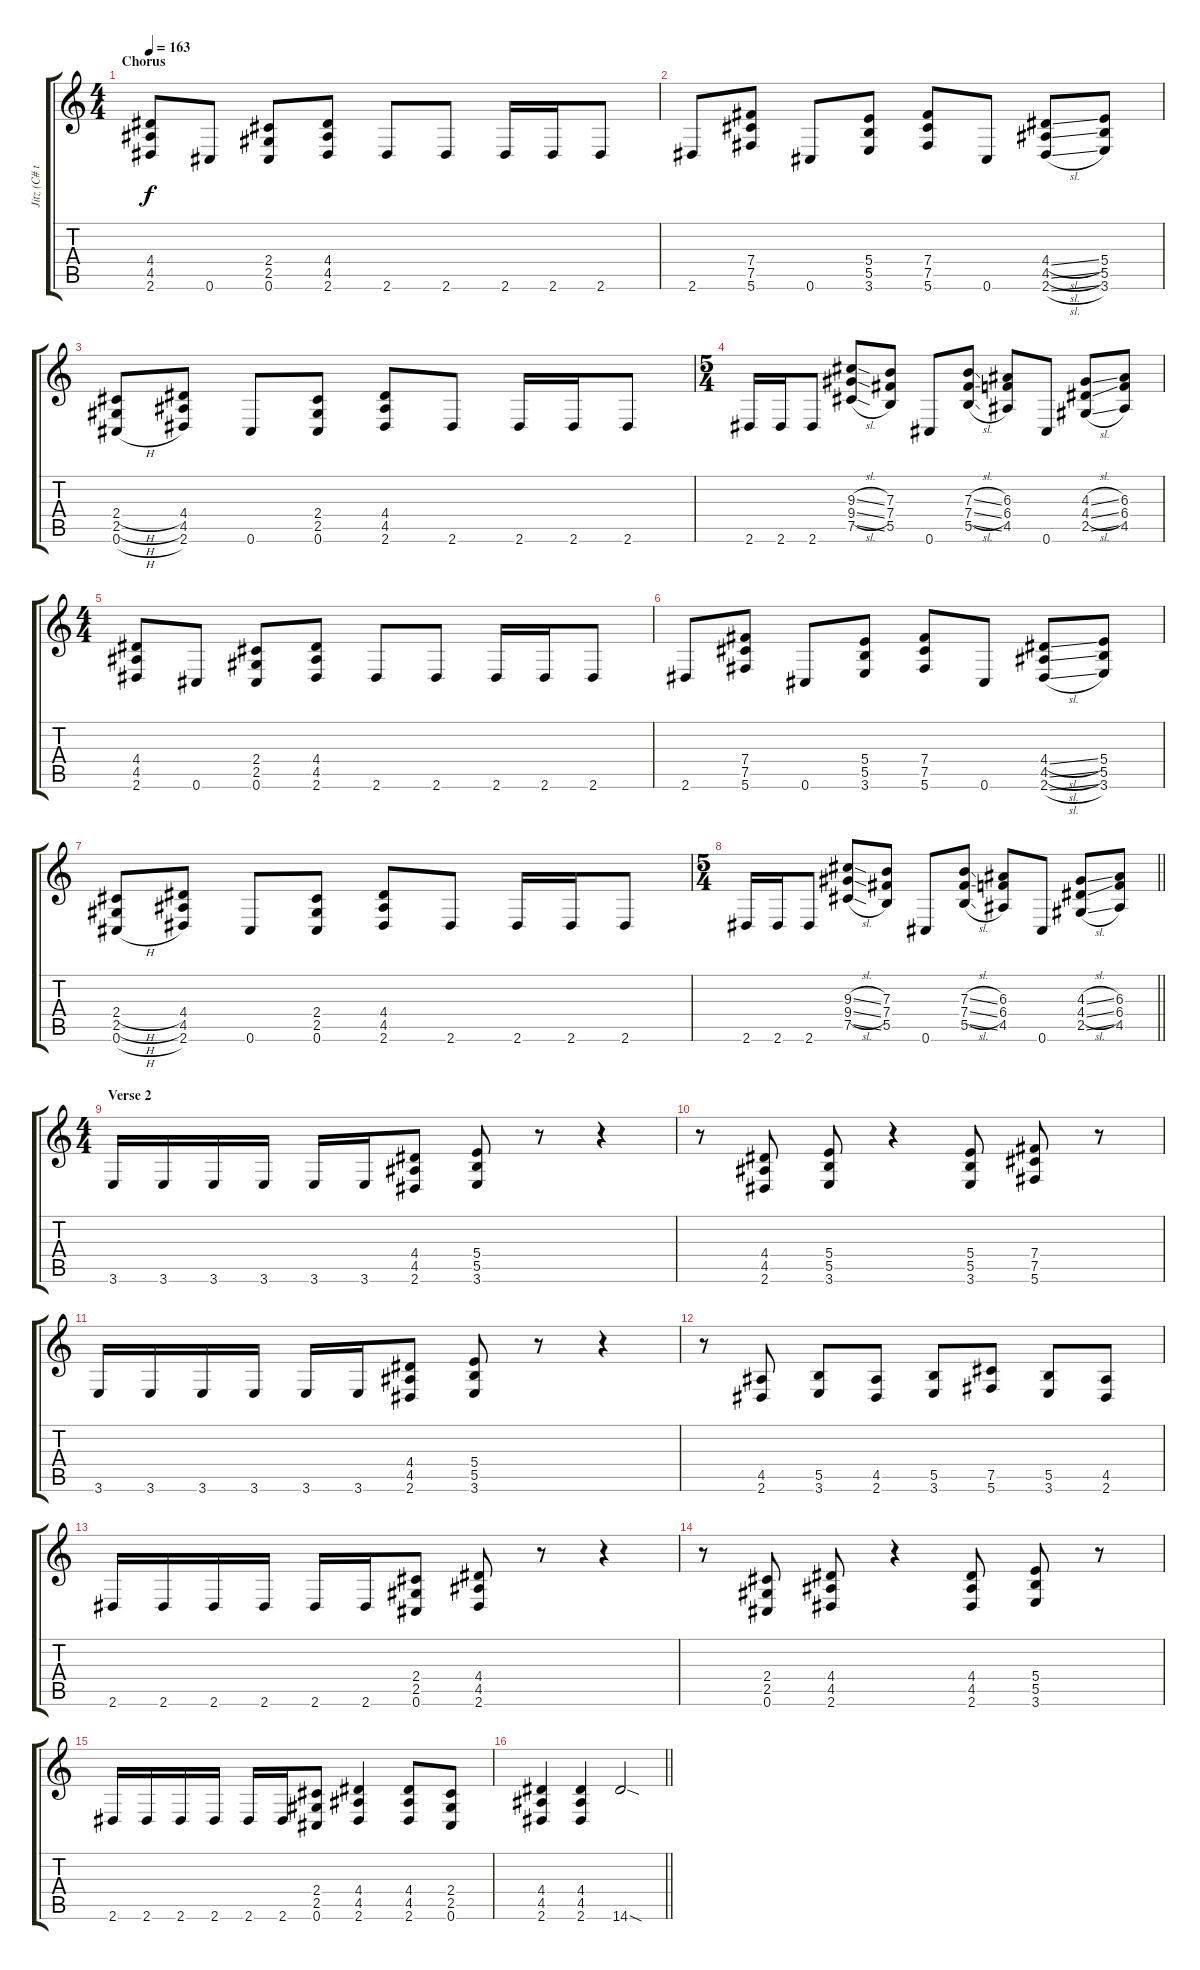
\track ("Jitz (C# tuning - C#-F#-B-E-G#-C#)" "Jitz (C# t") {instrument distortionguitar}
\staff {score tabs}
\tuning (Db4 Ab3 E3 B2 Gb2 Db2) {hide}
\ts (4 4)
\section ("" "Chorus")
\tempo 163
\clef g2
\ks c
(4.4 4.5 2.6).8{dy f} 0.6.8 (2.4 2.5 0.6).8 (4.4 4.5 2.6).8 2.6.8 2.6.8 2.6.16 2.6.16 2.6.8 |
2.6.8 (7.4 7.5 5.6).8 0.6.8 (5.4 5.5 3.6).8 (7.4 7.5 5.6).8 0.6.8 (4.4{sl} 4.5{sl} 2.6{sl}).8 (5.4 5.5 3.6).8 |
(2.4{h} 2.5{h} 0.6{h}).8 (4.4 4.5 2.6).8 0.6.8 (2.4 2.5 0.6).8 (4.4 4.5 2.6).8 2.6.8 2.6.16 2.6.16 2.6.8 |
\ts (5 4)
2.6.16 2.6.16 2.6.8 (9.3{sl} 9.4{sl} 7.5{sl}).8 (7.3 7.4 5.5).8 0.6.8 (7.3{sl} 7.4{sl} 5.5{sl}).8 (6.3 6.4 4.5).8 0.6.8 (4.3{sl} 4.4{sl} 2.5{sl}).8 (6.3 6.4 4.5).8 |
\ts (4 4)
(4.4 4.5 2.6).8 0.6.8 (2.4 2.5 0.6).8 (4.4 4.5 2.6).8 2.6.8 2.6.8 2.6.16 2.6.16 2.6.8 |
2.6.8 (7.4 7.5 5.6).8 0.6.8 (5.4 5.5 3.6).8 (7.4 7.5 5.6).8 0.6.8 (4.4{sl} 4.5{sl} 2.6{sl}).8 (5.4 5.5 3.6).8 |
(2.4{h} 2.5{h} 0.6{h}).8 (4.4 4.5 2.6).8 0.6.8 (2.4 2.5 0.6).8 (4.4 4.5 2.6).8 2.6.8 2.6.16 2.6.16 2.6.8 |
\ts (5 4)
\barLineRight lightlight
2.6.16 2.6.16 2.6.8 (9.3{sl} 9.4{sl} 7.5{sl}).8 (7.3 7.4 5.5).8 0.6.8 (7.3{sl} 7.4{sl} 5.5{sl}).8 (6.3 6.4 4.5).8 0.6.8 (4.3{sl} 4.4{sl} 2.5{sl}).8 (6.3 6.4 4.5).8 |
\ts (4 4)
\section ("" "Verse 2")
3.6.16 3.6.16 3.6.16 3.6.16 3.6.16 3.6.16 (4.4 4.5 2.6).8 (5.4 5.5 3.6).8 r.8 r.4 |
r.8 (4.4 4.5 2.6).8 (5.4 5.5 3.6).8 r.4 (5.4 5.5 3.6).8 (7.4 7.5 5.6).8 r.8 |
3.6.16 3.6.16 3.6.16 3.6.16 3.6.16 3.6.16 (4.4 4.5 2.6).8 (5.4 5.5 3.6).8 r.8 r.4 |
r.8 (4.5 2.6).8 (5.5 3.6).8 (4.5 2.6).8 (5.5 3.6).8 (7.5 5.6).8 (5.5 3.6).8 (4.5 2.6).8 |
2.6.16 2.6.16 2.6.16 2.6.16 2.6.16 2.6.16 (2.4 2.5 0.6).8 (4.4 4.5 2.6).8 r.8 r.4 |
r.8 (2.4 2.5 0.6).8 (4.4 4.5 2.6).8 r.4 (4.4 4.5 2.6).8 (5.4 5.5 3.6).8 r.8 |
2.6.16 2.6.16 2.6.16 2.6.16 2.6.16 2.6.16 (2.4 2.5 0.6).8 (4.4 4.5 2.6).4 (4.4 4.5 2.6).8 (2.4 2.5 0.6).8 |
\barLineRight lightlight
(4.4 4.5 2.6).4 (4.4 4.5 2.6).4 14.6{sod}.2
